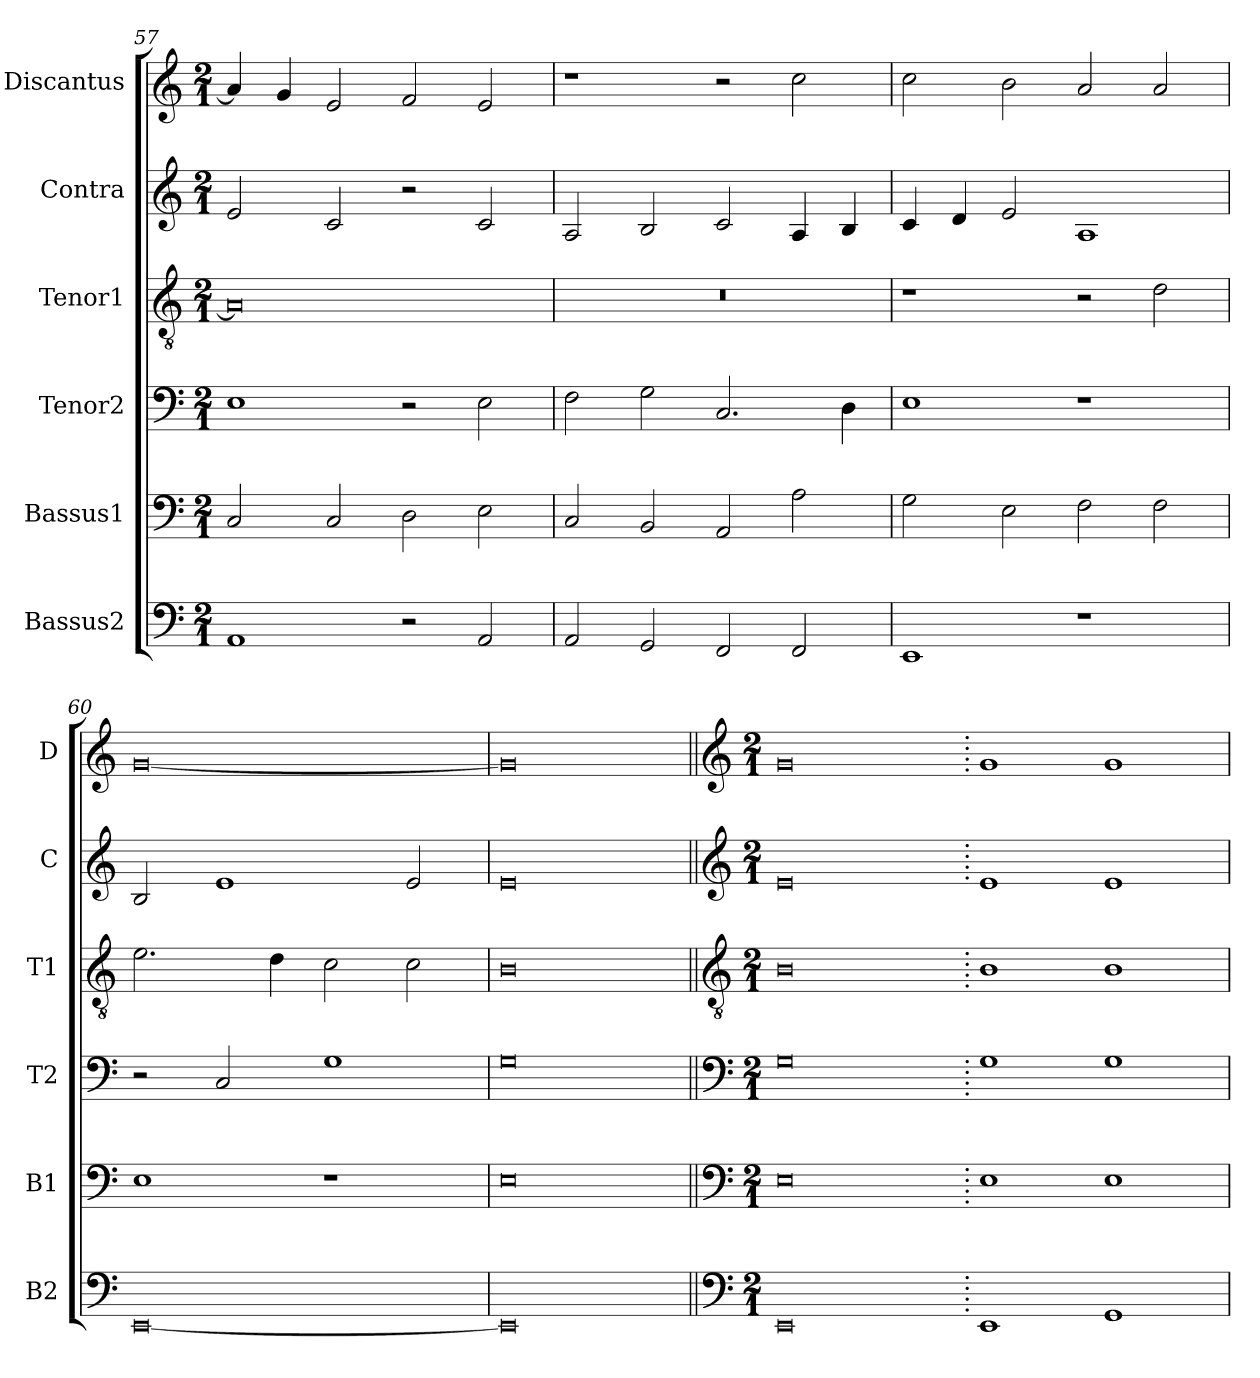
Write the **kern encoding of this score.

**kern	**kern	**kern	**kern	**kern	**kern
*part6	*part5	*part4	*part3	*part2	*part1
*staff6	*staff5	*staff4	*staff3	*staff2	*staff1
*I"Bassus2	*I"Bassus1	*I"Tenor2	*I"Tenor1	*I"Contra	*I"Discantus
*I'B2	*I'B1	*I'T2	*I'T1	*I'C	*I'D
*clefF4	*clefF4	*clefF4	*clefGv2	*clefG2	*clefG2
*k[]	*k[]	*k[]	*k[]	*k[]	*k[]
*M2/1	*M2/1	*M2/1	*M2/1	*M2/1	*M2/1
=57	=57	=57	=57	=57	=57
1AA	2C/	1E	0A]	2e/	4a/]
.	.	.	.	.	4g/
.	2C/	.	.	2c/	2e/
2r	2D\	2r	.	2r	2f/
2AA/	2E\	2E\	.	2c/	2e/
=58	=58	=58	=58	=58	=58
2AA/	2C/	2F\	0r	2A/	1r
2GG/	2BB/	2G\	.	2B/	.
2FF/	2AA/	2.C/	.	2c/	2r
2FF/	2A\	.	.	4A/	2cc\
.	.	4D\	.	4B/	.
=59	=59	=59	=59	=59	=59
1EE	2G\	1E	1r	4c/	2cc\
.	.	.	.	4d/	.
.	2E\	.	.	2e/	2b\
1r	2F\	1r	2r	1A	2a/
.	2F\	.	2d\	.	2a/
=60	=60	=60	=60	=60	=60
[0EE	1E	2r	2.e\	2B/	[0g
.	.	2C/	.	1e	.
.	.	.	4d\	.	.
.	1r	1G	2c\	.	.
.	.	.	2c\	2e/	.
=61	=61	=61	=61	=61	=61
0EE]	0E	0G	0B	0e	0g]
!!LO:LB:g=z
=62||	=62||	=62||	=62||	=62||	=62||
*clefF4	*clefF4	*clefF4	*clefGv2	*clefG2	*clefG2
*k[]	*k[]	*k[]	*k[]	*k[]	*k[]
*M2/1	*M2/1	*M2/1	*M2/1	*M2/1	*M2/1
0EE	0E	0G	0B	0e	0g
=63.	=63.	=63.	=63.	=63.	=63.
1EE	1E	1G	1B	1e	1g
1GG	1E	1G	1B	1e	1g
=	=	=	=	=	=
*-	*-	*-	*-	*-	*-
